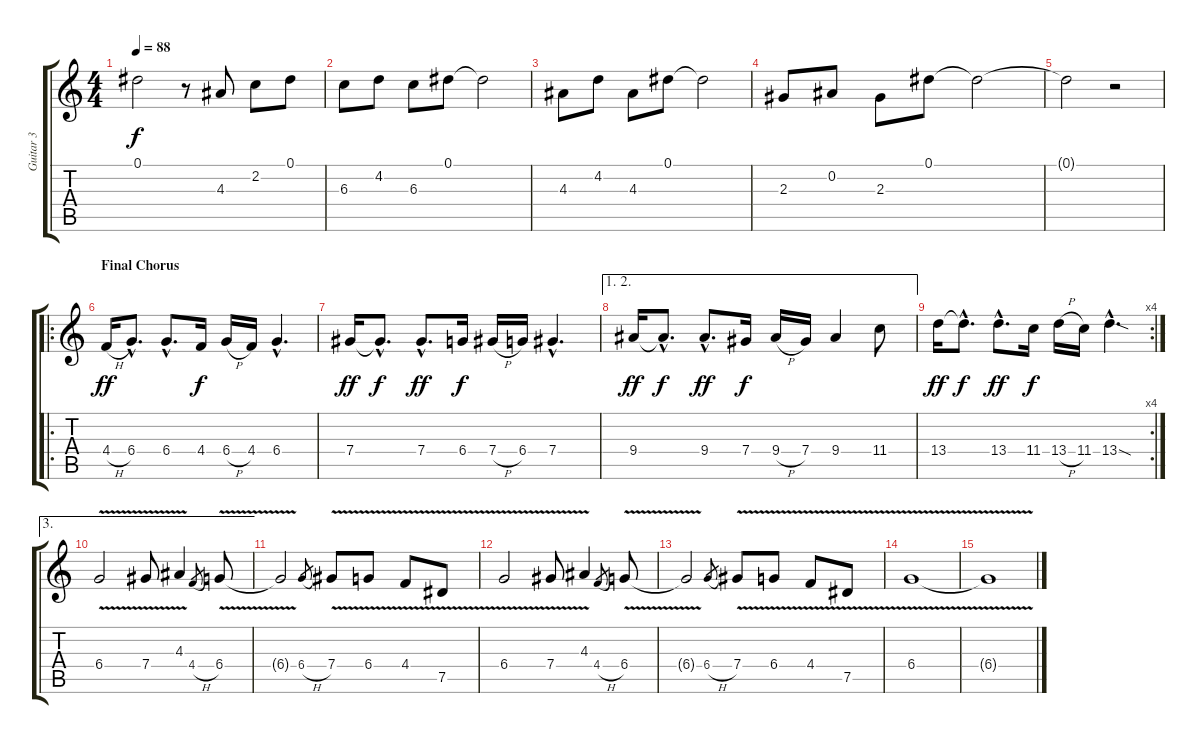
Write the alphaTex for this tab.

\track ("Guitar 3" "Guitar 3") {instrument electricguitarclean}
\staff {score tabs}
\tuning (Eb4 Bb3 Gb3 Db3 Ab2 Eb2) {hide}
\ts (4 4)
\tempo 88
\clef g2
\ks c
0.1{t}.2{dy f} r.8 4.3.8 2.2.8 0.1.8 |
6.3.8 4.2.8 6.3.8 0.1.8 0.1{t}.2 |
4.3.8 4.2.8 4.3.8 0.1.8 0.1{t}.2 |
2.3.8 0.2.8 2.3.8 0.1.8 0.1{t}.2 |
0.1{t}.2 r.2 |
\ro
\section ("" "Final Chorus")
4.4{h}.16{dy ff volume 16} 6.4{hac}.8{d} 6.4{hac}.8{d} 4.4.16{dy f} 6.4{h}.16 4.4.16 6.4{hac}.4{d} |
7.4.16{dy ff} 7.4{hac t}.8{d dy f} 7.4{hac}.8{d dy ff} 6.4.16{dy f} 7.4{h}.16 6.4.16 7.4{hac}.4{d} |
\ae (1 2)
9.4.16{dy ff} 9.4{hac t}.8{d dy f} 9.4{hac}.8{d dy ff} 7.4.16{dy f} 9.4{h}.16 7.4.16 9.4.4 11.4.8 |
\rc 4
13.4.16{dy ff} 13.4{hac t}.8{d dy f} 13.4{hac}.8{d dy ff} 11.4.16{dy f} 13.4{h}.16 11.4.16 13.4{sod hac}.4{d} |
\ae 3
6.4{v}.2 7.4{v}.8 4.3{v}.4 4.4{h}.8{gr} 6.4{v}.8 |
6.4{t}.2 6.4{h}.8{gr} 7.4{v}.8 6.4{v}.8 4.4{v}.8 7.5{v}.8 |
6.4{v}.2 7.4{v}.8 4.3{v}.4 4.4{h}.8{gr} 6.4{v}.8 |
6.4{t}.2 6.4{h}.8{gr} 7.4{v}.8 6.4{v}.8 4.4{v}.8 7.5{v}.8 |
6.4{v}.1 |
6.4{t}.1
